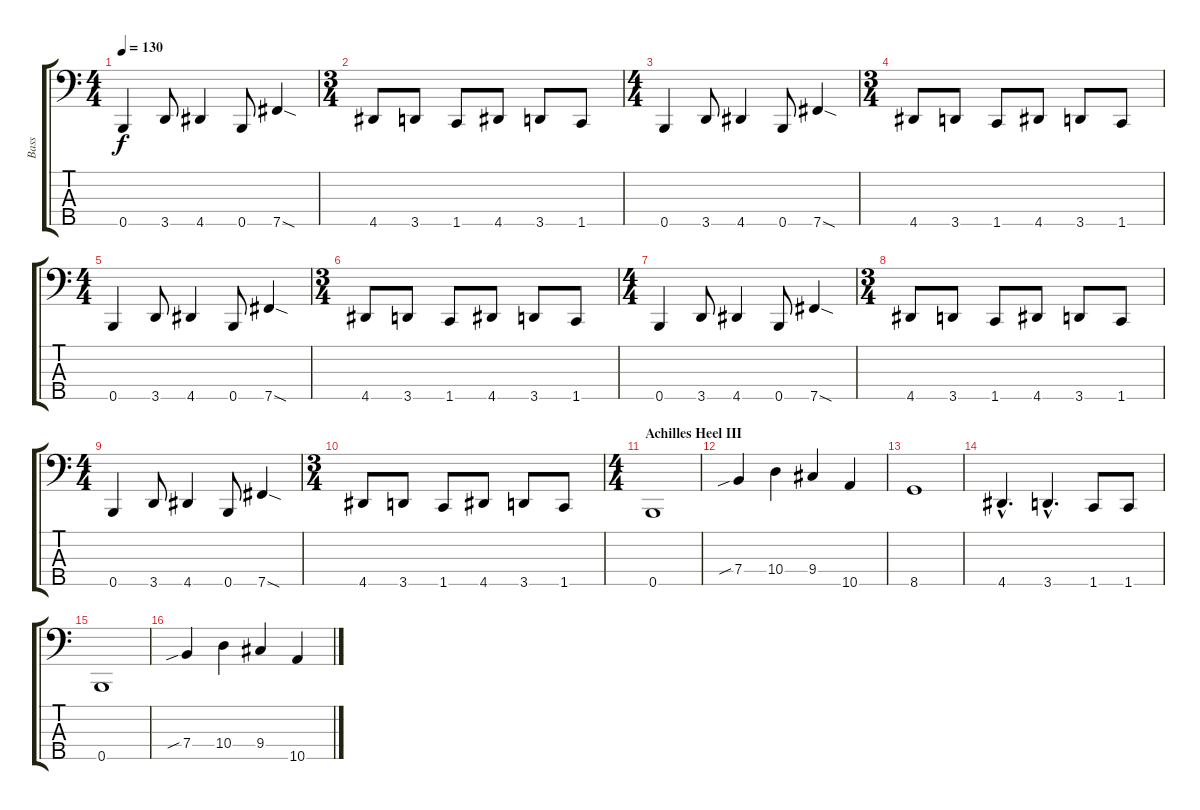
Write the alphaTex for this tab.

\track ("Bass" "Bass") {instrument electricbasspick}
\staff {score tabs}
\tuning (G2 D2 A1 E1 B0) {hide}
\ts (4 4)
\tempo 130
\clef f4
\ks c
0.5.4{dy f} 3.5.8 4.5.4 0.5.8 7.5{sod}.4 |
\ts (3 4)
4.5.8 3.5.8 1.5.8 4.5.8 3.5.8 1.5.8 |
\ts (4 4)
0.5.4 3.5.8 4.5.4 0.5.8 7.5{sod}.4 |
\ts (3 4)
4.5.8 3.5.8 1.5.8 4.5.8 3.5.8 1.5.8 |
\ts (4 4)
0.5.4 3.5.8 4.5.4 0.5.8 7.5{sod}.4 |
\ts (3 4)
4.5.8 3.5.8 1.5.8 4.5.8 3.5.8 1.5.8 |
\ts (4 4)
0.5.4 3.5.8 4.5.4 0.5.8 7.5{sod}.4 |
\ts (3 4)
4.5.8 3.5.8 1.5.8 4.5.8 3.5.8 1.5.8 |
\ts (4 4)
0.5.4 3.5.8 4.5.4 0.5.8 7.5{sod}.4 |
\ts (3 4)
4.5.8 3.5.8 1.5.8 4.5.8 3.5.8 1.5.8 |
\ts (4 4)
\section ("" "Achilles Heel III")
0.5.1 |
7.4{sib}.4 10.4.4 9.4.4 10.5.4 |
8.5.1 |
4.5{hac}.4{d} 3.5{hac}.4{d} 1.5.8 1.5.8 |
0.5.1 |
7.4{sib}.4 10.4.4 9.4.4 10.5.4
